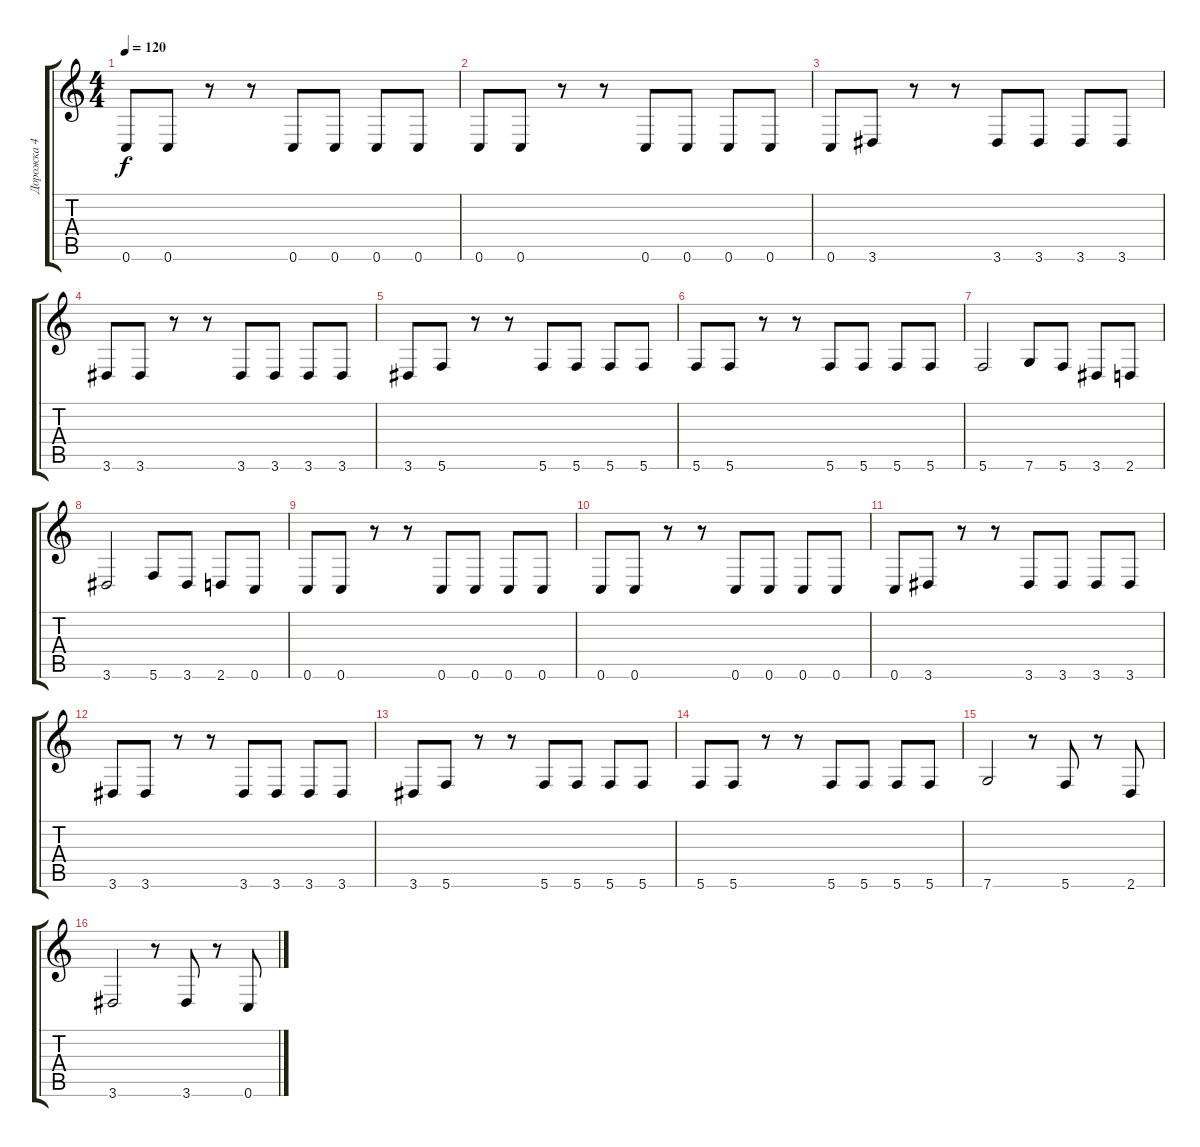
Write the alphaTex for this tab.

\track ("Дорожка 4" "Дорожка 4") {instrument electricbasspick}
\staff {score tabs}
\tuning (D4 A3 F3 C3 G2 C2) {hide}
\ts (4 4)
\tempo 120
\clef g2
\ks c
0.6.8{dy f} 0.6.8 r.8 r.8 0.6.8 0.6.8 0.6.8 0.6.8 |
0.6.8 0.6.8 r.8 r.8 0.6.8 0.6.8 0.6.8 0.6.8 |
0.6.8 3.6.8 r.8 r.8 3.6.8 3.6.8 3.6.8 3.6.8 |
3.6.8 3.6.8 r.8 r.8 3.6.8 3.6.8 3.6.8 3.6.8 |
3.6.8 5.6.8 r.8 r.8 5.6.8 5.6.8 5.6.8 5.6.8 |
5.6.8 5.6.8 r.8 r.8 5.6.8 5.6.8 5.6.8 5.6.8 |
5.6.2 7.6.8 5.6.8 3.6.8 2.6.8 |
3.6.2 5.6.8 3.6.8 2.6.8 0.6.8 |
0.6.8 0.6.8 r.8 r.8 0.6.8 0.6.8 0.6.8 0.6.8 |
0.6.8 0.6.8 r.8 r.8 0.6.8 0.6.8 0.6.8 0.6.8 |
0.6.8 3.6.8 r.8 r.8 3.6.8 3.6.8 3.6.8 3.6.8 |
3.6.8 3.6.8 r.8 r.8 3.6.8 3.6.8 3.6.8 3.6.8 |
3.6.8 5.6.8 r.8 r.8 5.6.8 5.6.8 5.6.8 5.6.8 |
5.6.8 5.6.8 r.8 r.8 5.6.8 5.6.8 5.6.8 5.6.8 |
7.6.2 r.8 5.6.8 r.8 2.6.8 |
3.6.2 r.8 3.6.8 r.8 0.6.8
